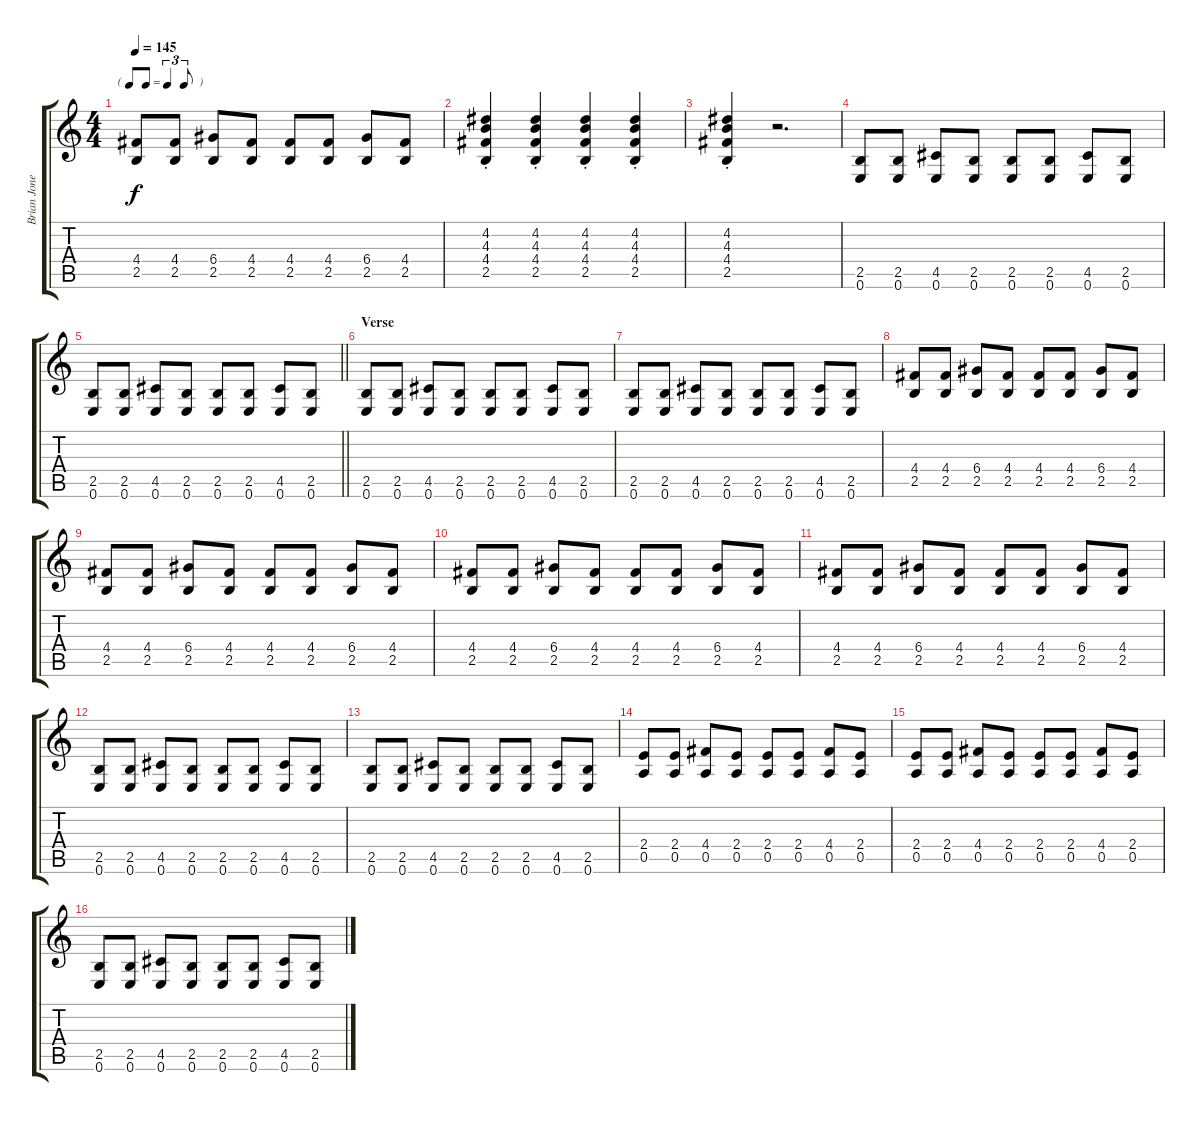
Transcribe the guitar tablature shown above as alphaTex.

\track ("Brian Jones" "Brian Jone") {instrument electricguitarjazz}
\staff {score tabs}
\tuning (E4 B3 G3 D3 A2 E2) {hide}
\ts (4 4)
\tf triplet8th
\tempo 145
\clef g2
\ks c
(4.4 2.5).8{dy f} (4.4 2.5).8 (6.4 2.5).8 (4.4 2.5).8 (4.4 2.5).8 (4.4 2.5).8 (6.4 2.5).8 (4.4 2.5).8 |
(4.2{st} 4.3{st} 4.4{st} 2.5{st}).4 (4.2{st} 4.3{st} 4.4{st} 2.5{st}).4 (4.2{st} 4.3{st} 4.4{st} 2.5{st}).4 (4.2{st} 4.3{st} 4.4{st} 2.5{st}).4 |
(4.2{st} 4.3{st} 4.4{st} 2.5{st}).4 r.2{d} |
(2.5 0.6).8 (2.5 0.6).8 (4.5 0.6).8 (2.5 0.6).8 (2.5 0.6).8 (2.5 0.6).8 (4.5 0.6).8 (2.5 0.6).8 |
\barLineRight lightlight
(2.5 0.6).8 (2.5 0.6).8 (4.5 0.6).8 (2.5 0.6).8 (2.5 0.6).8 (2.5 0.6).8 (4.5 0.6).8 (2.5 0.6).8 |
\section ("" "Verse")
(2.5 0.6).8 (2.5 0.6).8 (4.5 0.6).8 (2.5 0.6).8 (2.5 0.6).8 (2.5 0.6).8 (4.5 0.6).8 (2.5 0.6).8 |
(2.5 0.6).8 (2.5 0.6).8 (4.5 0.6).8 (2.5 0.6).8 (2.5 0.6).8 (2.5 0.6).8 (4.5 0.6).8 (2.5 0.6).8 |
(4.4 2.5).8 (4.4 2.5).8 (6.4 2.5).8 (4.4 2.5).8 (4.4 2.5).8 (4.4 2.5).8 (6.4 2.5).8 (4.4 2.5).8 |
(4.4 2.5).8 (4.4 2.5).8 (6.4 2.5).8 (4.4 2.5).8 (4.4 2.5).8 (4.4 2.5).8 (6.4 2.5).8 (4.4 2.5).8 |
(4.4 2.5).8 (4.4 2.5).8 (6.4 2.5).8 (4.4 2.5).8 (4.4 2.5).8 (4.4 2.5).8 (6.4 2.5).8 (4.4 2.5).8 |
(4.4 2.5).8 (4.4 2.5).8 (6.4 2.5).8 (4.4 2.5).8 (4.4 2.5).8 (4.4 2.5).8 (6.4 2.5).8 (4.4 2.5).8 |
(2.5 0.6).8 (2.5 0.6).8 (4.5 0.6).8 (2.5 0.6).8 (2.5 0.6).8 (2.5 0.6).8 (4.5 0.6).8 (2.5 0.6).8 |
(2.5 0.6).8 (2.5 0.6).8 (4.5 0.6).8 (2.5 0.6).8 (2.5 0.6).8 (2.5 0.6).8 (4.5 0.6).8 (2.5 0.6).8 |
(2.4 0.5).8 (2.4 0.5).8 (4.4 0.5).8 (2.4 0.5).8 (2.4 0.5).8 (2.4 0.5).8 (4.4 0.5).8 (2.4 0.5).8 |
(2.4 0.5).8 (2.4 0.5).8 (4.4 0.5).8 (2.4 0.5).8 (2.4 0.5).8 (2.4 0.5).8 (4.4 0.5).8 (2.4 0.5).8 |
(2.5 0.6).8 (2.5 0.6).8 (4.5 0.6).8 (2.5 0.6).8 (2.5 0.6).8 (2.5 0.6).8 (4.5 0.6).8 (2.5 0.6).8
